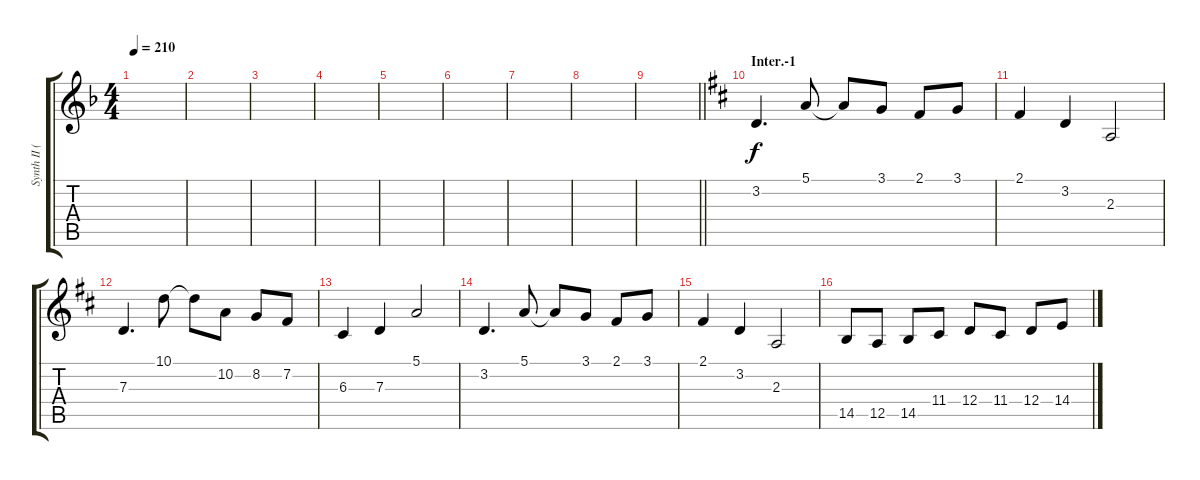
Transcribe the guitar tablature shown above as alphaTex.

\track ("Synth II (Kotobuki Tsumugi)" "Synth II (") {instrument lead2sawtooth}
\staff {score tabs}
\tuning (E4 B3 G3 D3 A2 E2) {hide}
\ts (4 4)
\tempo 210
\clef g2
\ks f
|
|
|
|
|
|
|
|
\barLineRight lightlight
|
\section ("" "Inter.-1")
\ks d
3.2.4{d} 5.1.8 5.1{t}.8 3.1.8 2.1.8 3.1.8 |
2.1.4 3.2.4 2.3.2 |
7.3.4{d} 10.1.8 10.1{t}.8 10.2.8 8.2.8 7.2.8 |
6.3.4 7.3.4 5.1.2 |
3.2.4{d} 5.1.8 5.1{t}.8 3.1.8 2.1.8 3.1.8 |
2.1.4 3.2.4 2.3.2 |
14.5.8 12.5.8 14.5.8 11.4.8 12.4.8 11.4.8 12.4.8 14.4.8
